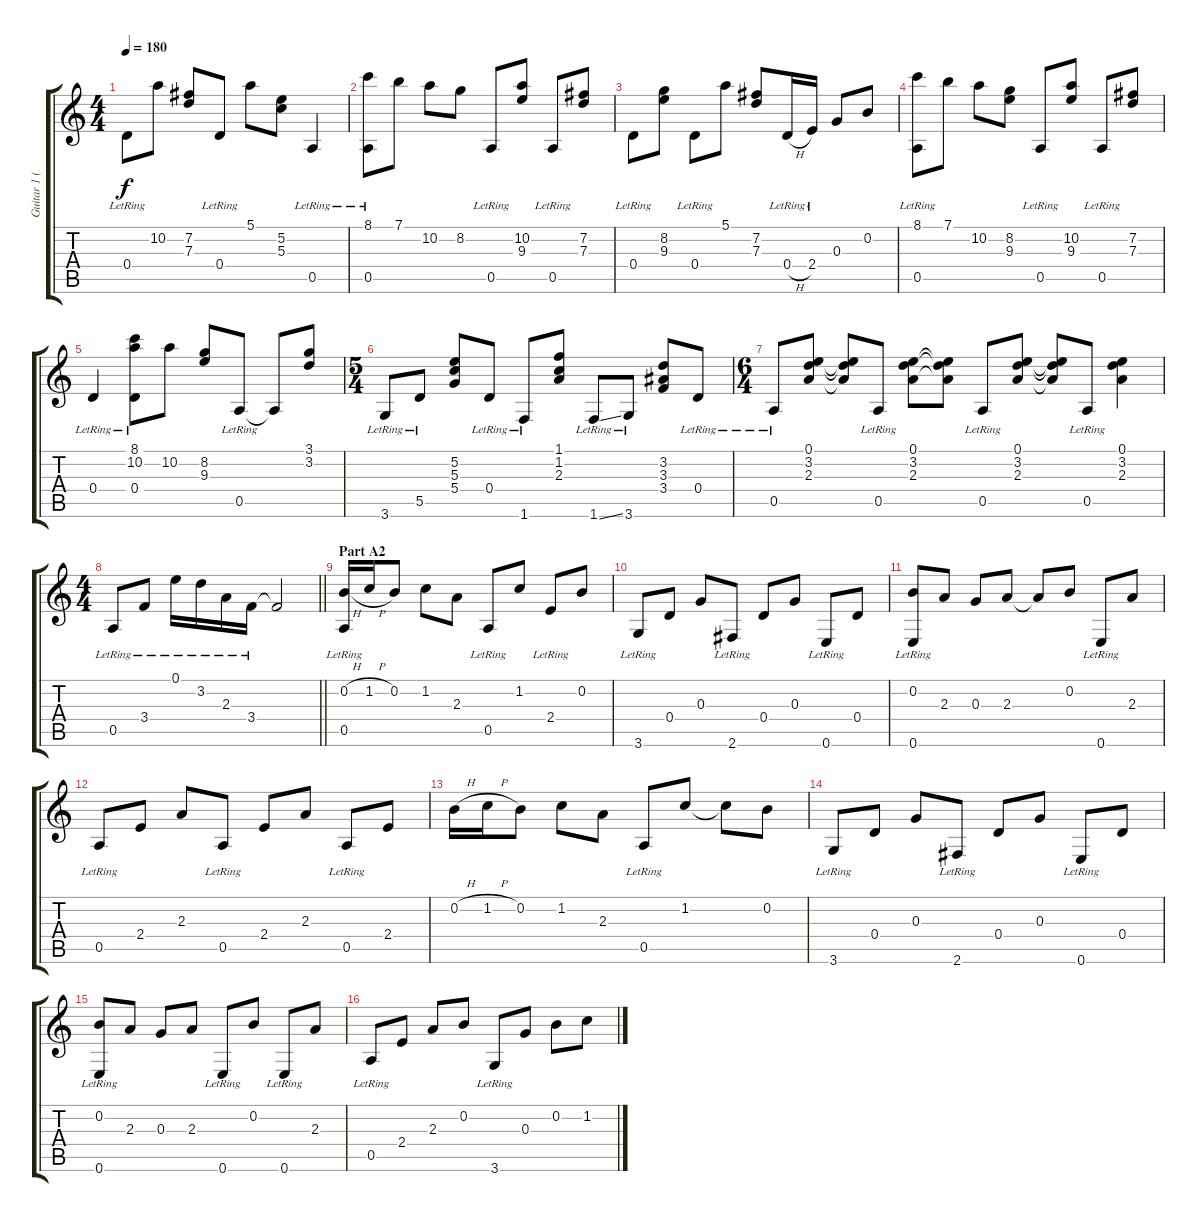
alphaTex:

\track ("Guitar 1 (acous.)" "Guitar 1 (") {instrument acousticguitarsteel}
\staff {score tabs}
\tuning (E4 B3 G3 D3 A2 E2) {hide}
\ts (4 4)
\tempo 180
\clef g2
\ks c
0.4{lr}.8{dy f} 10.2.8 (7.2 7.3).8 0.4{lr}.8 5.1.8 (5.2 5.3).8 0.5{lr}.4 |
(8.1 0.5{lr}).8 7.1.8 10.2.8 8.2.8 0.5{lr}.8 (10.2 9.3).8 0.5{lr}.8 (7.2 7.3).8 |
0.4{lr}.8 (8.2 9.3).8 0.4{lr}.8 5.1.8 (7.2 7.3).8 0.4{h lr}.16 2.4{lr}.16 0.3.8 0.2.8 |
(8.1 0.5{lr}).8 7.1.8 10.2.8 (8.2 9.3).8 0.5{lr}.8 (10.2 9.3).8 0.5{lr}.8 (7.2 7.3).8 |
0.4{lr}.4 (8.1 10.2 0.4{lr}).8 10.2.8 (8.2 9.3).8 0.5{lr}.8 0.5{t}.8 (3.1 3.2).8 |
\ts (5 4)
3.6{lr}.8 5.5{lr}.8 (5.2 5.3 5.4).8 0.4{lr}.8 1.6{lr}.8 (1.1 1.2 2.3).8 1.6{ss lr}.8 3.6{lr}.8 (3.2 3.3 3.4).8 0.4{lr}.8 |
\ts (6 4)
0.5{lr}.8 (0.1 3.2 2.3).8 (0.1{t} 3.2{t} 2.3{t}).8 0.5{lr}.8 (0.1 3.2 2.3).8 (0.1{t} 3.2{t} 2.3{t}).8 0.5{lr}.8 (0.1 3.2 2.3).8 (0.1{t} 3.2{t} 2.3{t}).8 0.5{lr}.8 (0.1 3.2 2.3).4 |
\ts (4 4)
\barLineRight lightlight
0.5{lr}.8 3.4{lr}.8 0.1{lr}.16 3.2{lr}.16 2.3{lr}.16 3.4{lr}.16 3.4{t}.2 |
\section ("" "Part A2")
(0.2{h} 0.5{lr}).16 1.2{h}.16 0.2.8 1.2.8 2.3.8 0.5{lr}.8 1.2.8 2.4{lr}.8 0.2.8 |
3.6{lr}.8 0.4.8 0.3.8 2.6{lr}.8 0.4.8 0.3.8 0.6{lr}.8 0.4.8 |
(0.2 0.6{lr}).8 2.3.8 0.3.8 2.3.8 2.3{t}.8 0.2.8 0.6{lr}.8 2.3.8 |
0.5{lr}.8 2.4.8 2.3.8 0.5{lr}.8 2.4.8 2.3.8 0.5{lr}.8 2.4.8 |
0.2{h}.16 1.2{h}.16 0.2.8 1.2.8 2.3.8 0.5{lr}.8 1.2.8 1.2{t}.8 0.2.8 |
3.6{lr}.8 0.4.8 0.3.8 2.6{lr}.8 0.4.8 0.3.8 0.6{lr}.8 0.4.8 |
(0.2 0.6{lr}).8 2.3.8 0.3.8 2.3.8 0.6{lr}.8 0.2.8 0.6{lr}.8 2.3.8 |
0.5{lr}.8 2.4.8 2.3.8 0.2.8 3.6{lr}.8 0.3.8 0.2.8 1.2.8
